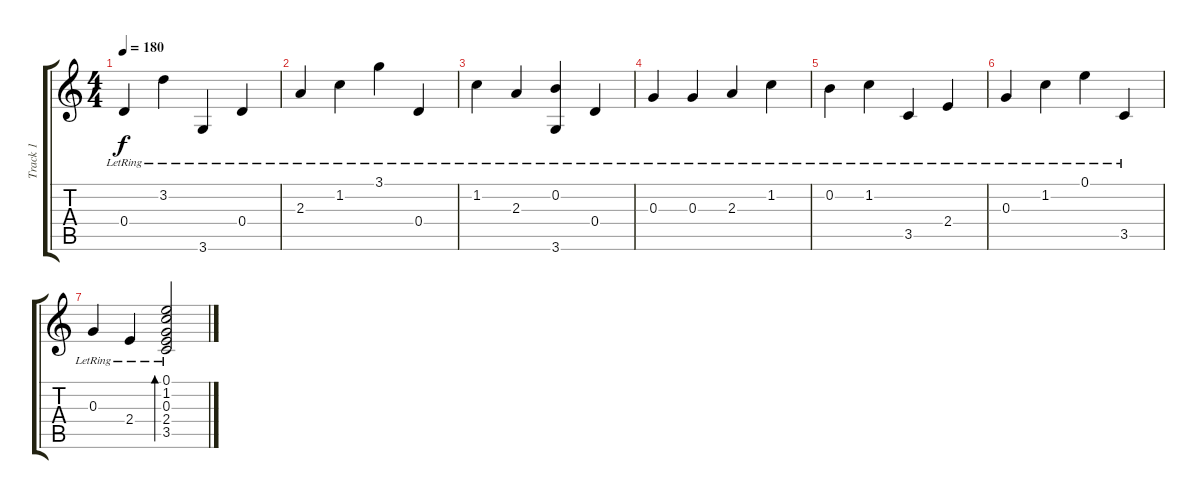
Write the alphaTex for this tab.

\track ("Track 1" "Track 1") {instrument acousticguitarnylon}
\staff {score tabs}
\tuning (E4 B3 G3 D3 A2 E2) {hide}
\ts (4 4)
\tempo 180
\clef g2
\ks c
0.4{lr}.4{dy f} 3.2{lr}.4 3.6{lr}.4 0.4{lr}.4 |
2.3{lr}.4 1.2{lr}.4 3.1{lr}.4 0.4{lr}.4 |
1.2{lr}.4 2.3{lr}.4 (0.2{lr} 3.6{lr}).4 0.4{lr}.4 |
0.3{lr}.4 0.3{lr}.4 2.3{lr}.4 1.2{lr}.4 |
0.2{lr}.4 1.2{lr}.4 3.5{lr}.4 2.4{lr}.4 |
0.3{lr}.4 1.2{lr}.4 0.1{lr}.4 3.5{lr}.4 |
0.3{lr}.4 2.4{lr}.4 (0.1{lr} 1.2{lr} 0.3{lr} 2.4{lr} 3.5{lr}).2{bd 480}
